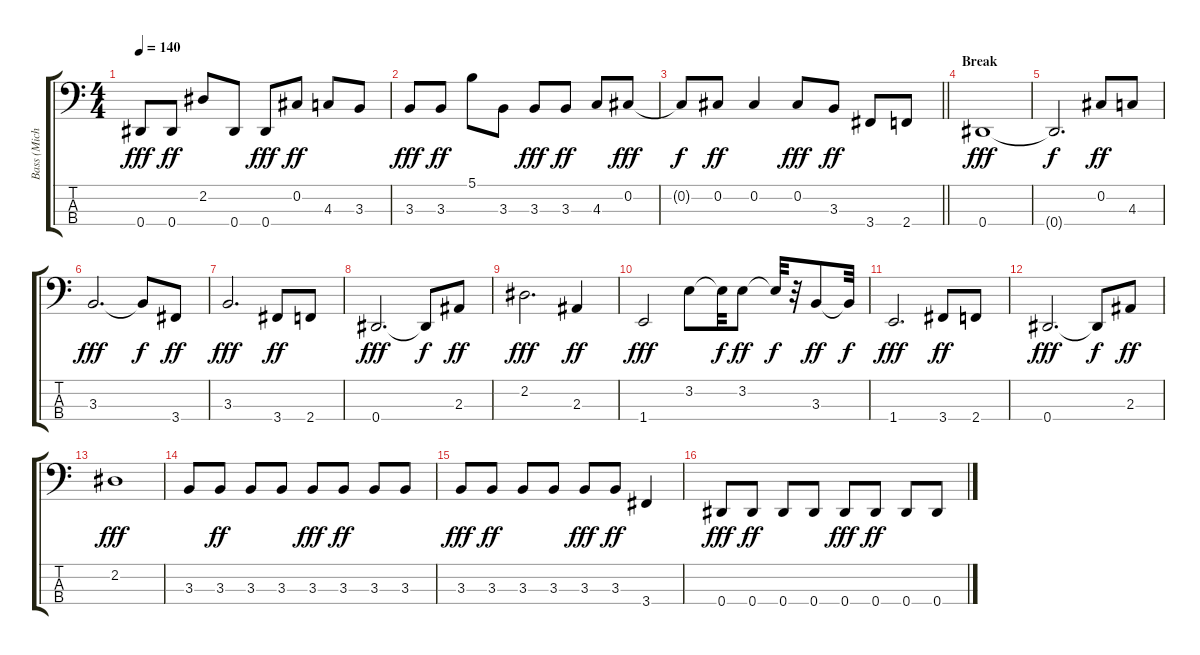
\track ("Bass (Michael Anthony)" "Bass (Mich") {instrument electricbassfinger}
\staff {score tabs}
\tuning (Gb2 Db2 Ab1 Eb1) {hide}
\ts (4 4)
\tempo 140
\clef f4
\ks c
0.4.8{dy fff} 0.4.8{dy ff} 2.2.8 0.4.8 0.4.8{dy fff} 0.2.8{dy ff} 4.3.8 3.3.8 |
3.3.8{dy fff} 3.3.8{dy ff} 5.1.8 3.3.8 3.3.8{dy fff} 3.3.8{dy ff} 4.3.8 0.2.8{dy fff} |
\barLineRight lightlight
0.2{t}.8{dy f} 0.2.8{dy ff} 0.2.4 0.2.8{dy fff} 3.3.8{dy ff} 3.4.8 2.4.8 |
\section ("" "Break")
0.4.1{dy fff} |
0.4{t}.2{d dy f} 0.2.8{dy ff volume 11} 4.3.8 |
3.3.2{d dy fff} 3.3{t}.8{dy f} 3.4.8{dy ff} |
3.3.2{d dy fff} 3.4.8{dy ff} 2.4.8 |
0.4.2{d dy fff} 0.4{t}.8{dy f} 2.3.8{dy ff} |
2.2.2{d dy fff} 2.3.4{dy ff} |
1.4.2{dy fff} 3.2.8 3.2{t}.32{dy f} 3.2.8{dy ff} 3.2{t}.32{dy f} r.32 3.3.8{dy ff} 3.3{t}.32{dy f} |
1.4.2{d dy fff} 3.4.8{dy ff} 2.4.8 |
0.4.2{d dy fff} 0.4{t}.8{dy f} 2.3.8{dy ff} |
2.2.1{dy fff} |
3.3.8 3.3.8{dy ff} 3.3.8 3.3.8 3.3.8{dy fff} 3.3.8{dy ff} 3.3.8 3.3.8 |
3.3.8{dy fff} 3.3.8{dy ff} 3.3.8 3.3.8 3.3.8{dy fff} 3.3.8{dy ff} 3.4.4 |
0.4.8{dy fff} 0.4.8{dy ff} 0.4.8 0.4.8 0.4.8{dy fff} 0.4.8{dy ff} 0.4.8 0.4.8
